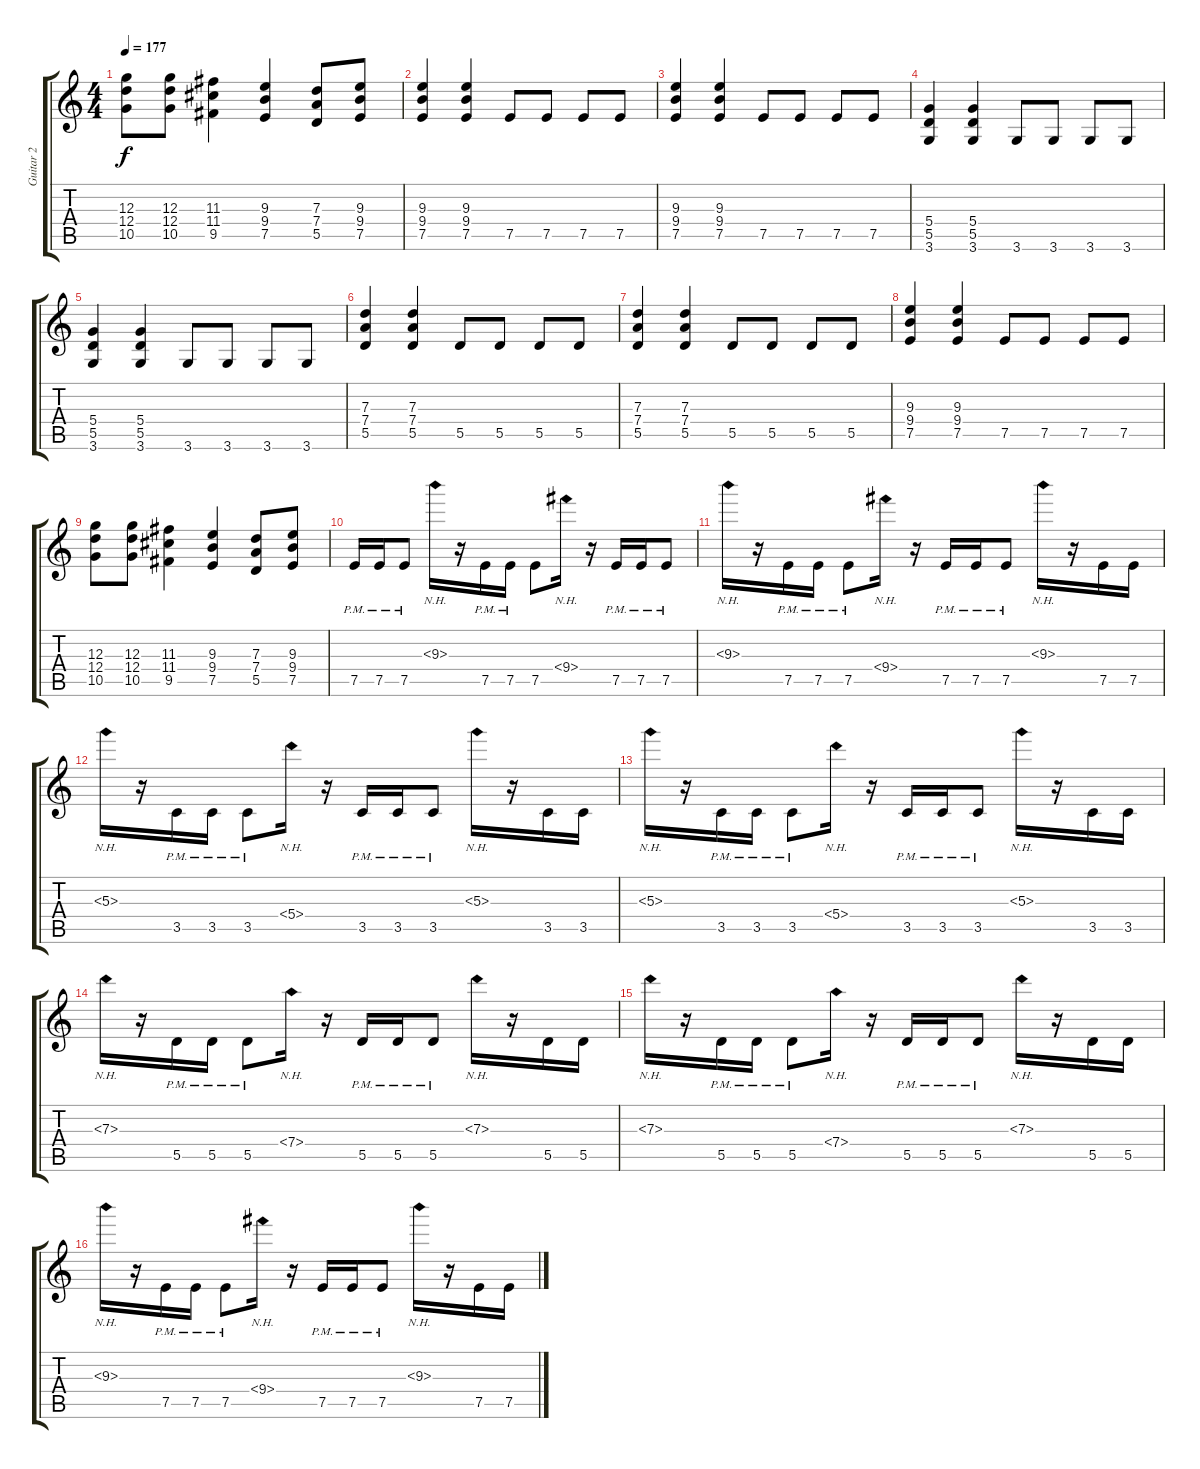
\track ("Guitar 2" "Guitar 2") {instrument distortionguitar}
\staff {score tabs}
\tuning (E4 B3 G3 D3 A2 E2) {hide}
\ts (4 4)
\tempo 177
\clef g2
\ks c
(12.3 12.4 10.5).8{dy f} (12.3 12.4 10.5).8 (11.3 11.4 9.5).4 (9.3 9.4 7.5).4 (7.3 7.4 5.5).8 (9.3 9.4 7.5).8 |
(9.3 9.4 7.5).4 (9.3 9.4 7.5).4 7.5.8 7.5.8 7.5.8 7.5.8 |
(9.3 9.4 7.5).4 (9.3 9.4 7.5).4 7.5.8 7.5.8 7.5.8 7.5.8 |
(5.4 5.5 3.6).4 (5.4 5.5 3.6).4 3.6.8 3.6.8 3.6.8 3.6.8 |
(5.4 5.5 3.6).4 (5.4 5.5 3.6).4 3.6.8 3.6.8 3.6.8 3.6.8 |
(7.3 7.4 5.5).4 (7.3 7.4 5.5).4 5.5.8 5.5.8 5.5.8 5.5.8 |
(7.3 7.4 5.5).4 (7.3 7.4 5.5).4 5.5.8 5.5.8 5.5.8 5.5.8 |
(9.3 9.4 7.5).4 (9.3 9.4 7.5).4 7.5.8 7.5.8 7.5.8 7.5.8 |
(12.3 12.4 10.5).8 (12.3 12.4 10.5).8 (11.3 11.4 9.5).4 (9.3 9.4 7.5).4 (7.3 7.4 5.5).8 (9.3 9.4 7.5).8 |
7.5{pm}.16 7.5{pm}.16 7.5{pm}.8 9.3{nh}.16 r.16 7.5{pm}.16 7.5{pm}.16 7.5.8 9.4{nh}.16 r.16 7.5{pm}.16 7.5{pm}.16 7.5{pm}.8 |
9.3{nh}.16 r.16 7.5{pm}.16 7.5{pm}.16 7.5{pm}.8 9.4{nh}.16 r.16 7.5{pm}.16 7.5{pm}.16 7.5{pm}.8 9.3{nh}.16 r.16 7.5.16 7.5.16 |
5.3{nh}.16 r.16 3.5{pm}.16 3.5{pm}.16 3.5{pm}.8 5.4{nh}.16 r.16 3.5{pm}.16 3.5{pm}.16 3.5{pm}.8 5.3{nh}.16 r.16 3.5.16 3.5.16 |
5.3{nh}.16 r.16 3.5{pm}.16 3.5{pm}.16 3.5{pm}.8 5.4{nh}.16 r.16 3.5{pm}.16 3.5{pm}.16 3.5{pm}.8 5.3{nh}.16 r.16 3.5.16 3.5.16 |
7.3{nh}.16 r.16 5.5{pm}.16 5.5{pm}.16 5.5{pm}.8 7.4{nh}.16 r.16 5.5{pm}.16 5.5{pm}.16 5.5{pm}.8 7.3{nh}.16 r.16 5.5.16 5.5.16 |
7.3{nh}.16 r.16 5.5{pm}.16 5.5{pm}.16 5.5{pm}.8 7.4{nh}.16 r.16 5.5{pm}.16 5.5{pm}.16 5.5{pm}.8 7.3{nh}.16 r.16 5.5.16 5.5.16 |
9.3{nh}.16 r.16 7.5{pm}.16 7.5{pm}.16 7.5{pm}.8 9.4{nh}.16 r.16 7.5{pm}.16 7.5{pm}.16 7.5{pm}.8 9.3{nh}.16 r.16 7.5.16 7.5.16
